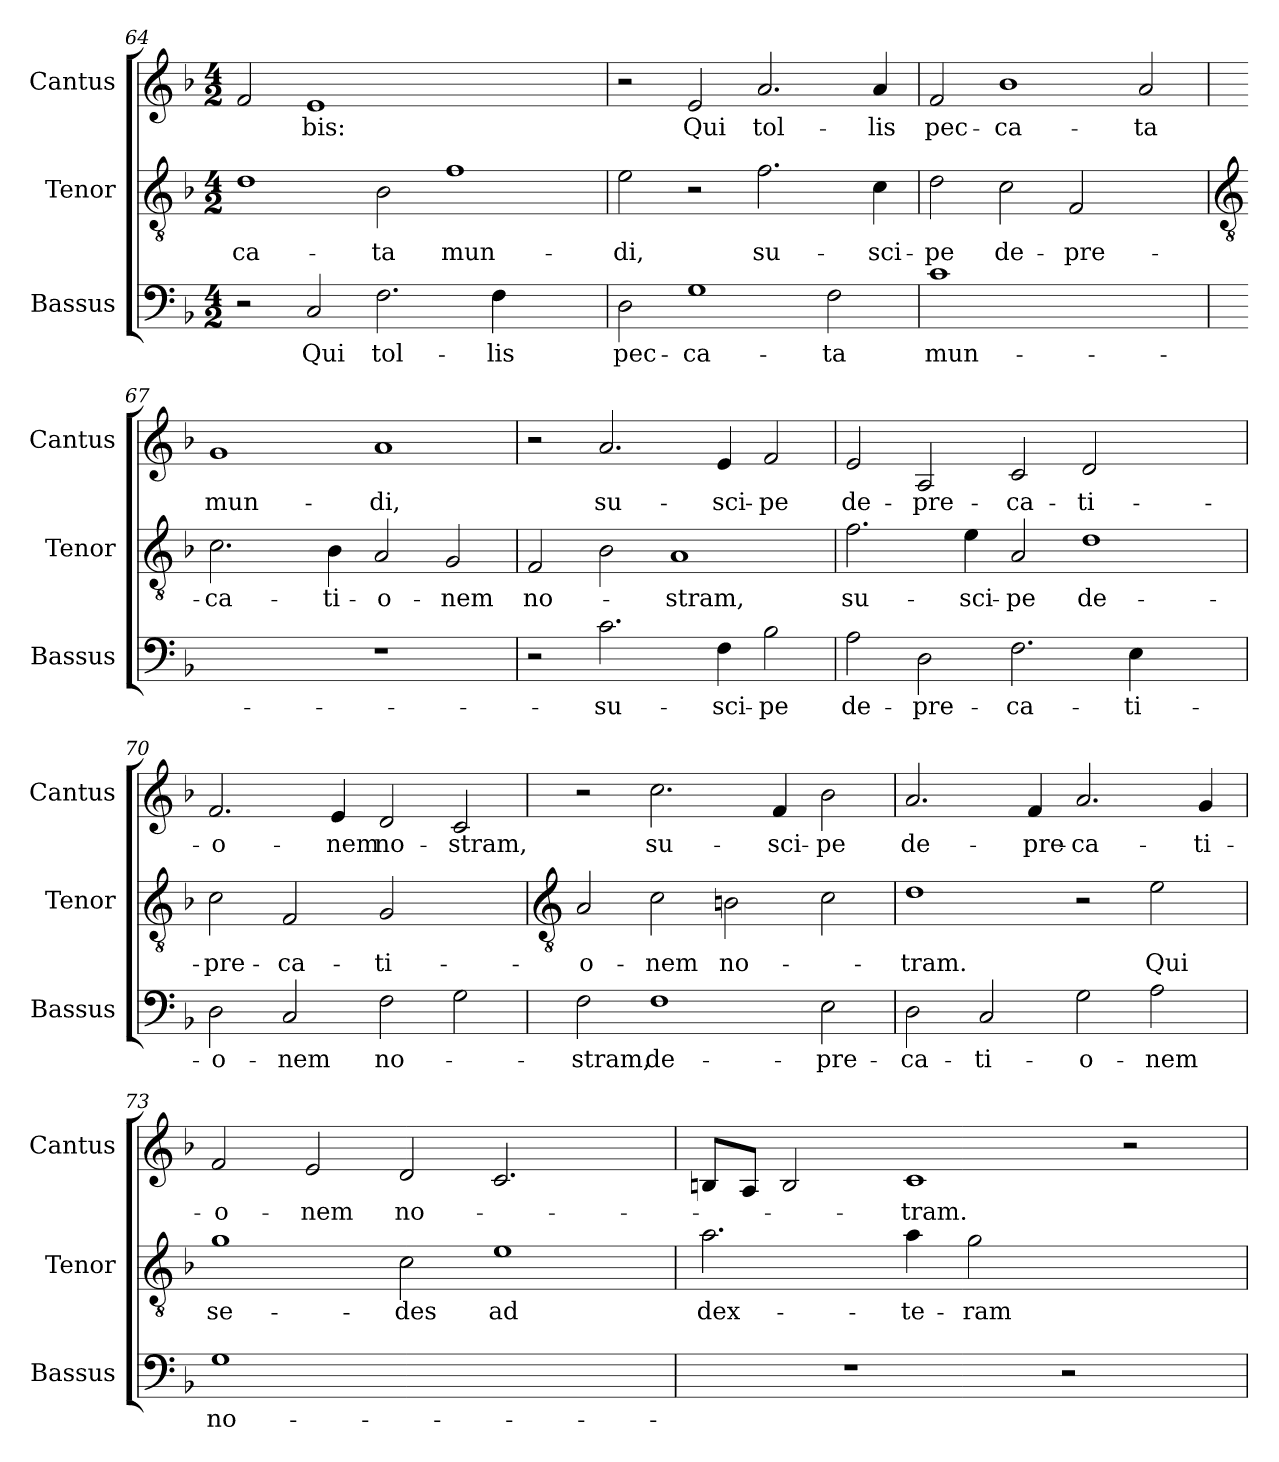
**kern	**text	**kern	**text	**kern	**text
*part3	*part3	*part2	*part2	*part1	*part1
*staff3	*staff3	*staff2	*staff2	*staff1	*staff1
*I"Bassus	*	*I"Tenor	*	*I"Cantus	*
*I'Bassus	*	*I'Tenor	*	*I'Cantus	*
!!LO:LB:g=z
*clefF4	*	*clefGv2	*	*clefG2	*
*k[b-]	*	*k[b-]	*	*k[b-]	*
*F:	*	*F:	*	*F:	*
*M4/2	*	*M4/2	*	*M4/2	*
=64	=64	=64	=64	=64	=64
!	!	!	!LO:LY:b	!	!
2r	.	1d	-ca-	2f	.
!	!LO:LY:b	!	!	!	!LO:LY:b
2C	Qui	.	.	1e	-bis:
!	!LO:LY:b	!	!LO:LY:b	!	!
2.F	tol-	2B-	-ta	.	.
!	!	!	!LO:LY:b	!	!
.	.	1f	mun-	1ryy	.
!	!LO:LY:b	!	!	!	!
4F	-lis	.	.	.	.
2ryy	.	.	.	.	.
!!LO:LB:g=z
=65	=65	=65	=65	=65	=65
!	!LO:LY:b	!	!LO:LY:b	!	!
2D	pec-	2e	-di,	2r	.
!	!LO:LY:b	!	!	!	!LO:LY:b
1G	-ca-	2r	.	2e	Qui
!	!	!	!LO:LY:b	!	!LO:LY:b
.	.	2.f	su-	2.a	tol-
!	!LO:LY:b	!	!	!	!
2F	-ta	.	.	.	.
!	!	!	!LO:LY:b	!	!LO:LY:b
.	.	4c	-sci-	4a	-lis
=66	=66	=66	=66	=66	=66
!	!LO:LY:b	!	!LO:LY:b	!	!LO:LY:b
1c	mun-	2d	-pe	2f	pec-
!	!	!	!LO:LY:b	!	!LO:LY:b
.	.	2c	de-	1b-	-ca-
!	!LO:LY:b	!	!LO:LY:b	!	!
[1Fyy	-di,	2F	-pre-	.	.
!	!	!	!	!	!LO:LY:b
.	.	2ryy	.	2a	-ta
!!LO:LB:g=z
=67	=67	=67	=67	=67	=67
*	*	*clefGv2	*	*	*
!	!	!	!LO:LY:b	!	!LO:LY:b
2Fyy_	.	2.c	-ca-	1g	mun-
2Fyy]	.	.	.	.	.
!	!	!	!LO:LY:b	!	!
.	.	4B-	-ti-	.	.
!	!	!	!LO:LY:b	!	!LO:LY:b
1r	.	2A	-o-	1a	-di,
!	!	!	!LO:LY:b	!	!
.	.	2G	-nem	.	.
!!LO:LB:g=z
=68	=68	=68	=68	=68	=68
!	!	!	!LO:LY:b	!	!
2r	.	2F	no-	2r	.
!	!LO:LY:b	!	!	!	!LO:LY:b
2.c	su-	2B-	.	2.a	su-
!	!	!	!LO:LY:b	!	!
.	.	1A	-stram,	.	.
!	!LO:LY:b	!	!	!	!LO:LY:b
4F	-sci-	.	.	4e	-sci-
!	!LO:LY:b	!	!	!	!LO:LY:b
2B-	-pe	.	.	2f	-pe
!!LO:LB:g=z
=69	=69	=69	=69	=69	=69
!	!LO:LY:b	!	!LO:LY:b	!	!LO:LY:b
2A	de-	2.f	su-	2e	de-
!	!LO:LY:b	!	!	!	!LO:LY:b
2D	-pre-	.	.	2A	-pre-
!	!	!	!LO:LY:b	!	!
.	.	4e	-sci-	.	.
!	!LO:LY:b	!	!LO:LY:b	!	!LO:LY:b
2.F	-ca-	2A	-pe	2c	-ca-
!	!	!	!LO:LY:b	!	!LO:LY:b
.	.	1d	de-	2d	-ti-
!	!LO:LY:b	!	!	!	!
4E	-ti-	.	.	.	.
2ryy	.	.	.	2ryy	.
=70	=70	=70	=70	=70	=70
!	!LO:LY:b	!	!LO:LY:b	!	!LO:LY:b
2D	-o-	2c	-pre-	2.f	-o-
!	!LO:LY:b	!	!LO:LY:b	!	!
2C	-nem	2F	-ca-	.	.
!	!	!	!	!	!LO:LY:b
.	.	.	.	4e	-nem
!	!LO:LY:b	!	!LO:LY:b	!	!LO:LY:b
2F	no-	2G	-ti-	2d	no-
!	!	!	!	!	!LO:LY:b
2G	.	2ryy	.	2c	-stram,
!!LO:LB:g=z
=71	=71	=71	=71	=71	=71
*	*	*clefGv2	*	*	*
!	!LO:LY:b	!	!LO:LY:b	!	!
2F	-stram,	2A	-o-	2r	.
!	!LO:LY:b	!	!LO:LY:b	!	!LO:LY:b
1F	de-	2c	-nem	2.cc	su-
!	!	!	!LO:LY:b	!	!
.	.	2Bn	no-	.	.
!	!	!	!	!	!LO:LY:b
.	.	.	.	4f	-sci-
!	!LO:LY:b	!	!	!	!LO:LY:b
2E	-pre-	2c	.	2b-	-pe
!!LO:LB:g=z
=72	=72	=72	=72	=72	=72
!	!LO:LY:b	!	!LO:LY:b	!	!LO:LY:b
2D	-ca-	1d	-tram.	2.a	de-
!	!LO:LY:b	!	!	!	!
2C	-ti-	.	.	.	.
!	!	!	!	!	!LO:LY:b
.	.	.	.	4f	-pre-
!	!LO:LY:b	!	!	!	!LO:LY:b
2G	-o-	2r	.	2.a	-ca-
!	!LO:LY:b	!	!LO:LY:b	!	!
2A	-nem	2e	Qui	.	.
!	!	!	!	!	!LO:LY:b
.	.	.	.	4g	-ti-
!!LO:LB:g=z
=73	=73	=73	=73	=73	=73
!	!LO:LY:b	!	!LO:LY:b	!	!LO:LY:b
1G	no-	1g	se-	2f	-o-
!	!	!	!	!	!LO:LY:b
.	.	.	.	2e	-nem
!	!LO:LY:b	!	!LO:LY:b	!	!LO:LY:b
[1.Cyy	-stram.	2c	-des	2d	no-
!	!	!	!LO:LY:b	!	!
.	.	1e	ad	2.c	.
.	.	.	.	4ryy	.
=74	=74	=74	=74	=74	=74
!	!	!	!LO:LY:b	!	!
2Cyy]	.	2.a	dex-	8BnL	.
.	.	.	.	8AJ	.
.	.	.	.	2B	.
1r	.	.	.	.	.
!	!	!	!LO:LY:b	!	!LO:LY:b
.	.	4a	-te-	1c	-tram.
!	!	!	!LO:LY:b	!	!
.	.	2g	-ram	.	.
2r	.	2.ryy	.	.	.
.	.	.	.	2r	.
4ryy	.	.	.	.	.
=	=	=	=	=	=
*-	*-	*-	*-	*-	*-
